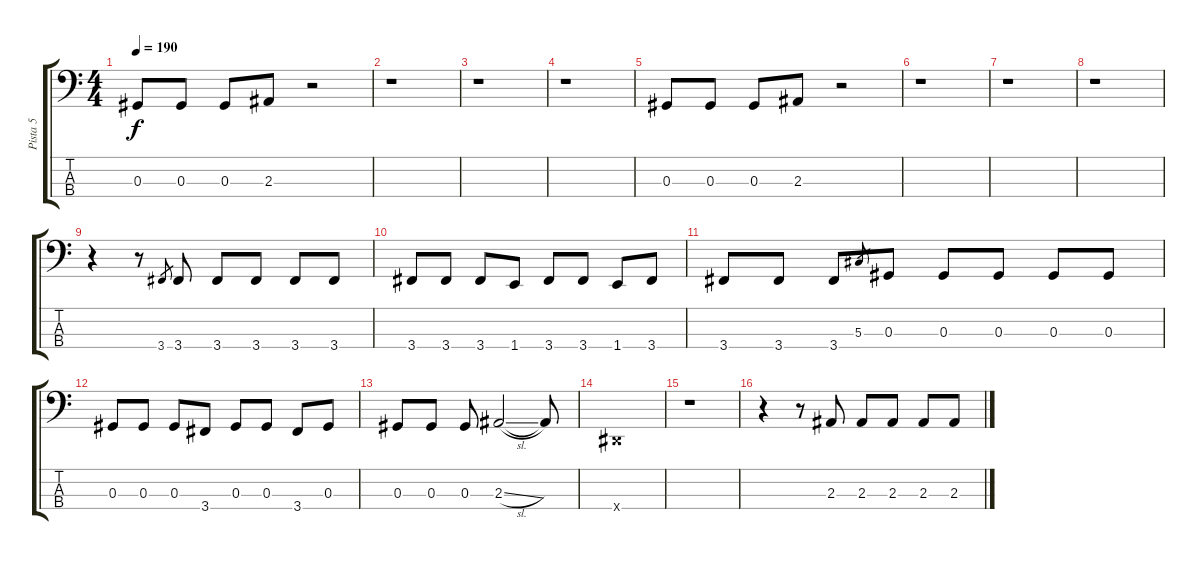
\track ("Pista 5" "Pista 5") {instrument electricbassfinger}
\staff {score tabs}
\tuning (Gb2 Db2 Ab1 Eb1) {hide}
\ts (4 4)
\tempo 190
\clef f4
\ks c
0.3.8{dy f} 0.3.8 0.3.8 2.3.8 r.2 |
r.1 |
r.1 |
r.1 |
0.3.8 0.3.8 0.3.8 2.3.8 r.2 |
r.1 |
r.1 |
r.1 |
r.4 r.8 3.4.8{gr} 3.4.8 3.4.8 3.4.8 3.4.8 3.4.8 |
3.4.8 3.4.8 3.4.8 1.4.8 3.4.8 3.4.8 1.4.8 3.4.8 |
3.4.8 3.4.8 3.4.8 5.3.8{gr} 0.3.8 0.3.8 0.3.8 0.3.8 0.3.8 |
0.3.8 0.3.8 0.3.8 3.4.8 0.3.8 0.3.8 3.4.8 0.3.8 |
0.3.8 0.3.8 0.3.8 2.3{sl}.2 2.3{t}.8 |
0.4{x}.1 |
r.1 |
r.4 r.8 2.3.8 2.3.8 2.3.8 2.3.8 2.3.8
